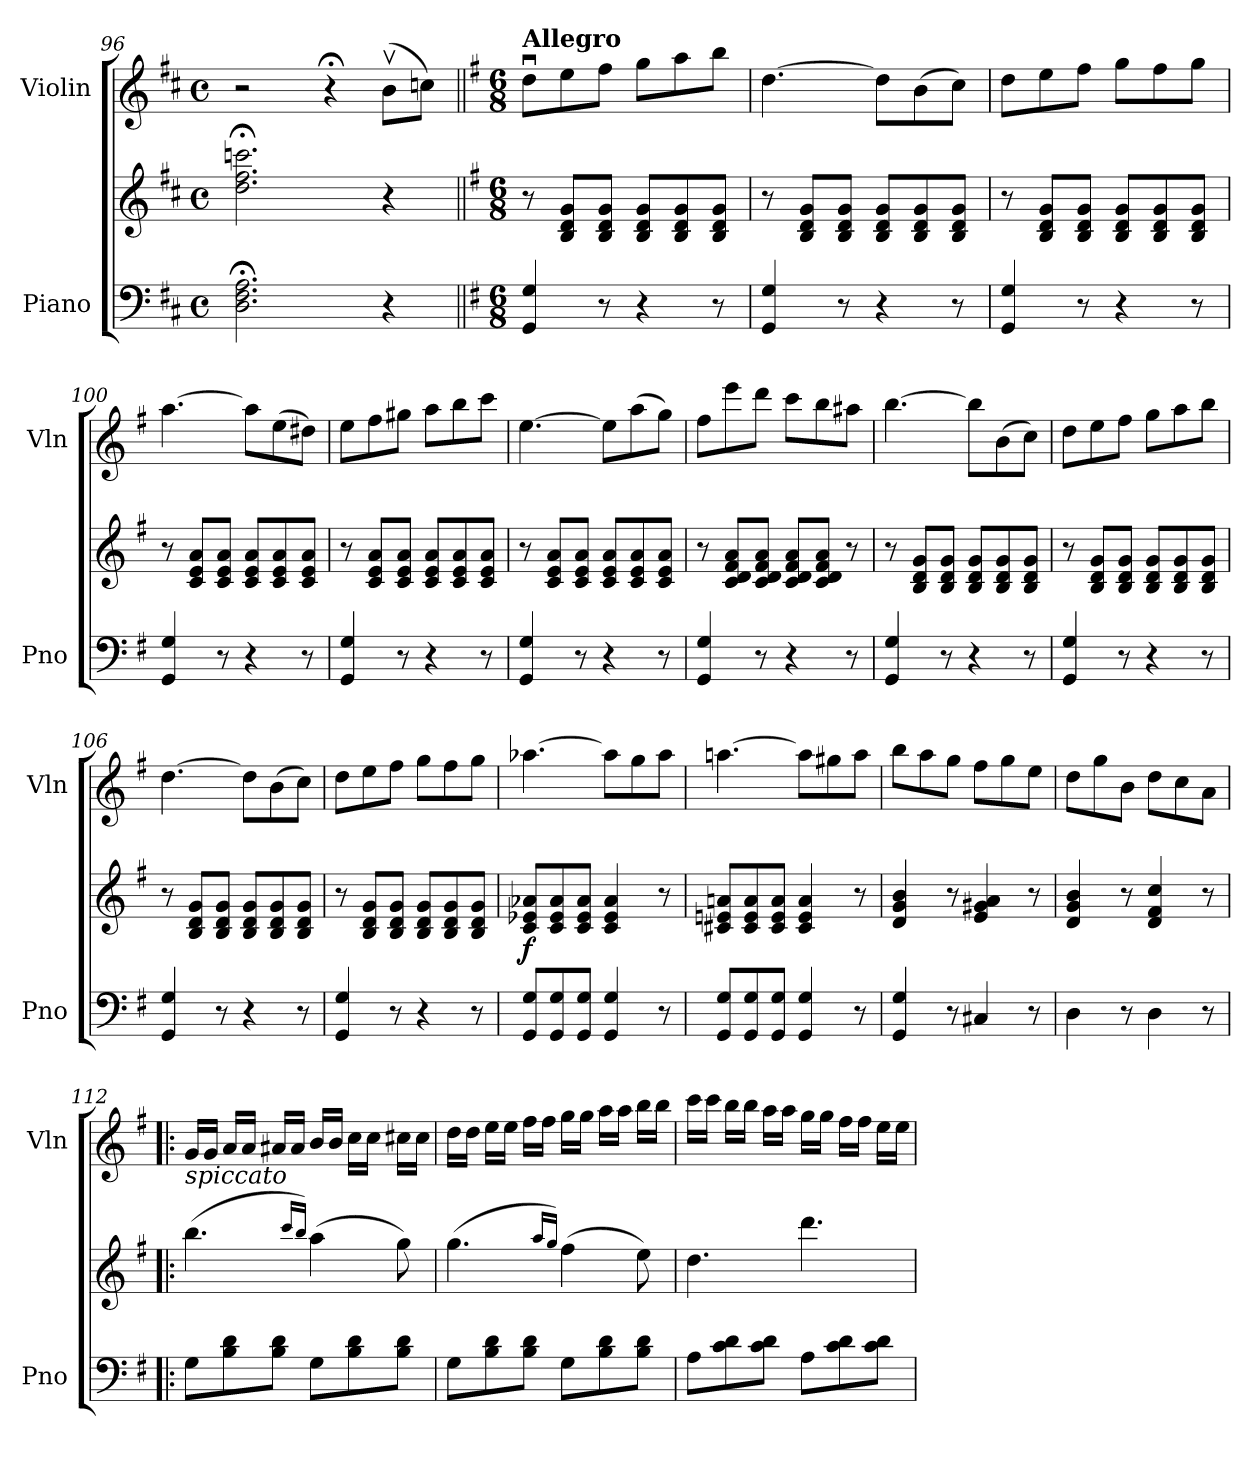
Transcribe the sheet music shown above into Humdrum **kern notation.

**kern	**kern	**dynam	**kern
*part2	*part2	*part2	*part1
*staff3	*staff2	*staff2/3	*staff1
*I"Piano	*	*	*I"Violin
*I'Pno	*	*	*I'Vln
*clefF4	*clefG2	*	*clefG2
*k[f#c#]	*k[f#c#]	*	*k[f#c#]
*M4/4	*M4/4	*	*M4/4
*met(c)	*met(c)	*	*met(c)
=96	=96	=96	=96
2.D\;< 2.F#\;< 2.A\;<	2.dd\;< 2.ff#\;< 2.cccn\;<	.	2r
.	.	.	4r;<
4r	4r	.	(>8bv\L
.	.	.	8ccn\J)
!!LO:LB:g=z
=97||	=97||	=97||	=97||
*k[f#]	*k[f#]	*	*k[f#]
*M6/8	*M6/8	*	*M6/8
!	!	!	!LO:TX:a:B:t=Allegro
4GG/ 4G/	8r	.	8ddu\L
.	8B/ 8d/ 8g/L	.	8ee\
8r	8B/ 8d/ 8g/J	.	8ff#\J
4r	8B/ 8d/ 8g/L	.	8gg\L
.	8B/ 8d/ 8g/	.	8aa\
8r	8B/ 8d/ 8g/J	.	8bb\J
=98	=98	=98	=98
4GG/ 4G/	8r	.	[4.dd\
.	8B/ 8d/ 8g/L	.	.
8r	8B/ 8d/ 8g/J	.	.
4r	8B/ 8d/ 8g/L	.	8dd\L]
.	8B/ 8d/ 8g/	.	(>8b\
8r	8B/ 8d/ 8g/J	.	8cc\J)
=99	=99	=99	=99
4GG/ 4G/	8r	.	8dd\L
.	8B/ 8d/ 8g/L	.	8ee\
8r	8B/ 8d/ 8g/J	.	8ff#\J
4r	8B/ 8d/ 8g/L	.	8gg\L
.	8B/ 8d/ 8g/	.	8ff#\
8r	8B/ 8d/ 8g/J	.	8gg\J
=100	=100	=100	=100
4GG/ 4G/	8r	.	[4.aa\
.	8c/ 8e/ 8a/L	.	.
8r	8c/ 8e/ 8a/J	.	.
4r	8c/ 8e/ 8a/L	.	8aa\L]
.	8c/ 8e/ 8a/	.	(>8ee\
8r	8c/ 8e/ 8a/J	.	8dd#X\J)
=101	=101	=101	=101
4GG/ 4G/	8r	.	8ee\L
.	8c/ 8e/ 8a/L	.	8ff#\
8r	8c/ 8e/ 8a/J	.	8gg#X\J
4r	8c/ 8e/ 8a/L	.	8aa\L
.	8c/ 8e/ 8a/	.	8bb\
8r	8c/ 8e/ 8a/J	.	8ccc\J
=102	=102	=102	=102
4GG/ 4G/	8r	.	[4.ee\
.	8c/ 8e/ 8a/L	.	.
8r	8c/ 8e/ 8a/J	.	.
4r	8c/ 8e/ 8a/L	.	8ee\L]
.	8c/ 8e/ 8a/	.	(>8aa\
8r	8c/ 8e/ 8a/J	.	8gg\J)
!!LO:PB:g=z
=103	=103	=103	=103
4GG/ 4G/	8r	.	8ff#\L
.	8c/ 8d/ 8f#/ 8a/L	.	8eee\
8r	8c/ 8d/ 8f#/ 8a/J	.	8ddd\J
4r	8c/ 8d/ 8f#/ 8a/L	.	8ccc\L
.	8c/ 8d/ 8f#/ 8a/J	.	8bb\
8r	8r	.	8aa#X\J
=104	=104	=104	=104
4GG/ 4G/	8r	.	[4.bb\
.	8B/ 8d/ 8g/L	.	.
8r	8B/ 8d/ 8g/J	.	.
4r	8B/ 8d/ 8g/L	.	8bb\L]
.	8B/ 8d/ 8g/	.	(>8b\
8r	8B/ 8d/ 8g/J	.	8cc\J)
=105	=105	=105	=105
4GG/ 4G/	8r	.	8dd\L
.	8B/ 8d/ 8g/L	.	8ee\
8r	8B/ 8d/ 8g/J	.	8ff#\J
4r	8B/ 8d/ 8g/L	.	8gg\L
.	8B/ 8d/ 8g/	.	8aa\
8r	8B/ 8d/ 8g/J	.	8bb\J
=106	=106	=106	=106
4GG/ 4G/	8r	.	[4.dd\
.	8B/ 8d/ 8g/L	.	.
8r	8B/ 8d/ 8g/J	.	.
4r	8B/ 8d/ 8g/L	.	8dd\L]
.	8B/ 8d/ 8g/	.	(>8b\
8r	8B/ 8d/ 8g/J	.	8cc\J)
=107	=107	=107	=107
4GG/ 4G/	8r	.	8dd\L
.	8B/ 8d/ 8g/L	.	8ee\
8r	8B/ 8d/ 8g/J	.	8ff#\J
4r	8B/ 8d/ 8g/L	.	8gg\L
.	8B/ 8d/ 8g/	.	8ff#\
8r	8B/ 8d/ 8g/J	.	8gg\J
=108	=108	=108	=108
!	!	!LO:DY:b	!
8GG/ 8G/L	8c/ 8e-X/ 8a-X/L	f	[4.aa-X\
8GG/ 8G/	8c/ 8e-/ 8a-/	.	.
8GG/ 8G/J	8c/ 8e-/ 8a-/J	.	.
4GG/ 4G/	4c/ 4e-/ 4a-/	.	8aa-\L]
.	.	.	8gg\
8r	8r	.	8aa-\J
!!LO:LB:g=z
=109	=109	=109	=109
8GG/ 8G/L	8c#X/ 8en/ 8an/L	.	[4.aan\
8GG/ 8G/	8c#/ 8e/ 8a/	.	.
8GG/ 8G/J	8c#/ 8e/ 8a/J	.	.
4GG/ 4G/	4c#/ 4e/ 4a/	.	8aa\L]
.	.	.	8gg#X\
8r	8r	.	8aa\J
=110	=110	=110	=110
4GG/ 4G/	4d/ 4g/ 4b/	.	8bb\L
.	.	.	8aa\
8r	8r	.	8gg\J
4C#X/	4e/ 4g#X/ 4a/	.	8ff#\L
.	.	.	8gg\
8r	8r	.	8ee\J
=111	=111	=111	=111
4D\	4d/ 4g/ 4b/	.	8dd\L
.	.	.	8gg\
8r	8r	.	8b\J
4D\	4d/ 4f#/ 4cc/	.	8dd\L
.	.	.	8cc\
8r	8r	.	8a\J
!!LO:LB:g=z
=112!|:	=112!|:	=112!|:	=112!|:
!	!	!	!LO:TX:b:i:t=spiccato
8G\L	(<4.bb\	.	16g/LL
.	.	.	16g/JJ
8B\ 8d\	.	.	16a/LL
.	.	.	16a/JJ
8B\ 8d\J	.	.	16a#X/LL
.	.	.	16a#/JJ
.	16qccc/LL	.	.
.	16qbb/JJ)	.	.
8G\L	(>4aa\	.	16b/LL
.	.	.	16b/JJ
8B\ 8d\	.	.	16cc\LL
.	.	.	16cc\JJ
8B\ 8d\J	8gg\)	.	16cc#X\LL
.	.	.	16cc#\JJ
=113	=113	=113	=113
8G\L	(<4.gg\	.	16dd\LL
.	.	.	16dd\JJ
8B\ 8d\	.	.	16ee\LL
.	.	.	16ee\JJ
8B\ 8d\J	.	.	16ff#\LL
.	.	.	16ff#\JJ
.	16qaa/LL	.	.
.	16qgg/JJ)	.	.
8G\L	(>4ff#\	.	16gg\LL
.	.	.	16gg\JJ
8B\ 8d\	.	.	16aa\LL
.	.	.	16aa\JJ
8B\ 8d\J	8ee\)	.	16bb\LL
.	.	.	16bb\JJ
=114	=114	=114	=114
8A\L	4.dd\	.	16ccc\LL
.	.	.	16ccc\JJ
8c\ 8d\	.	.	16bb\LL
.	.	.	16bb\JJ
8c\ 8d\J	.	.	16aa\LL
.	.	.	16aa\JJ
8A\L	4.ddd\	.	16gg\LL
.	.	.	16gg\JJ
8c\ 8d\	.	.	16ff#\LL
.	.	.	16ff#\JJ
8c\ 8d\J	.	.	16ee\LL
.	.	.	16ee\JJ
=	=	=	=
*-	*-	*-	*-
